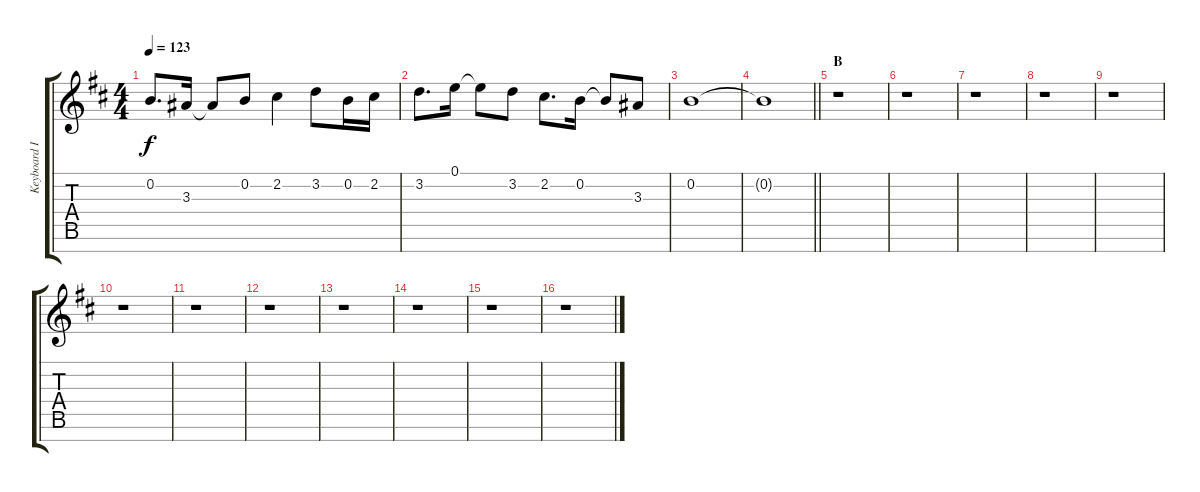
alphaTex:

\track ("Keyboard I" "Keyboard I") {instrument flute}
\staff {score tabs}
\tuning (E5 B4 G4 D4 A3 E3 B2) {hide}
\ts (4 4)
\tempo 123
\clef g2
\ks d
0.2.8{d dy f} 3.3.16 3.3{t}.8 0.2.8 2.2.4 3.2.8 0.2.16 2.2.16 |
3.2.8{d} 0.1.16 0.1{t}.8 3.2.8 2.2.8{d} 0.2.16 0.2{t}.8 3.3.8 |
0.2.1 |
\barLineRight lightlight
0.2{t}.1 |
\section ("" "B")
r.1 |
r.1 |
r.1 |
r.1 |
r.1 |
r.1 |
r.1 |
r.1 |
r.1 |
r.1 |
r.1 |
r.1
